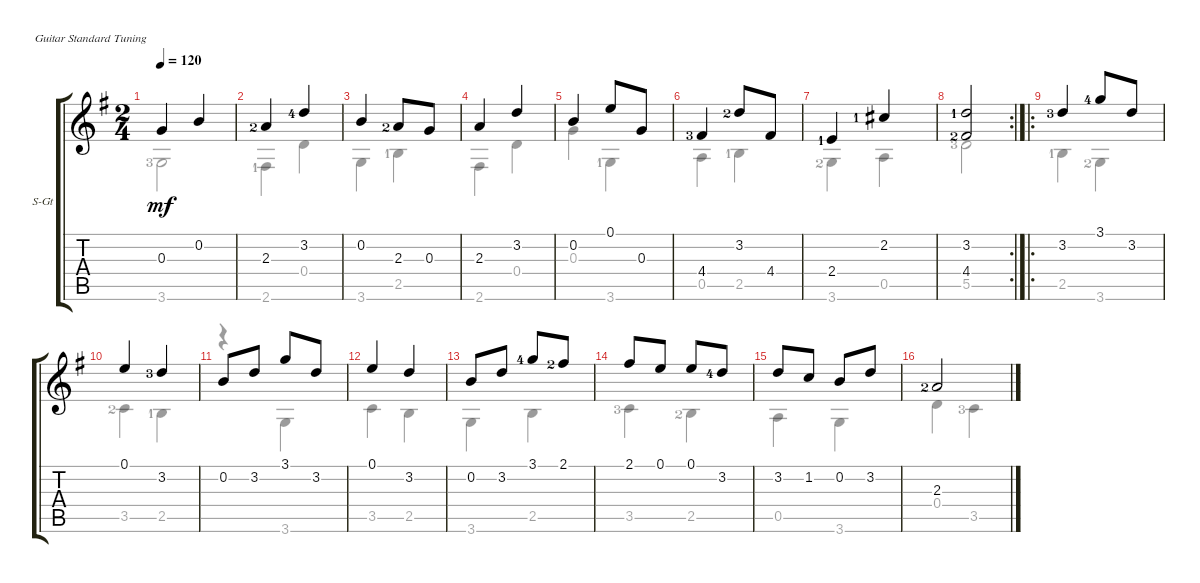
\defaultSystemsLayout 4
\bracketExtendMode groupsimilarinstruments
\firstSystemTrackNameOrientation horizontal
\otherSystemsTrackNameOrientation horizontal
\track ("Steel Guitar" "S-Gt") {instrument acousticguitarsteel}
\staff {score tabs}
\tuning (E4 B3 G3 D3 A2 E2)
\voice
\ts (2 4)
\tempo 120
\clef g2
\ks g
0.3.4{dy mf instrument acousticguitarsteel} 0.2.4 |
2.3{lf 3}.4 3.2{lf 5}.4 |
0.2.4 2.3{lf 3}.8 0.3.8 |
2.3.4 3.2.4 |
0.2.4 0.1.8 0.3.8 |
4.4{lf 4}.4 3.2{lf 3}.8 4.4.8 |
2.4{lf 2}.4 2.2{lf 2}.4 |
\rc 2
(3.2{lf 2} 4.4{lf 3}).2 |
\ro
3.2{lf 4}.4 3.1{lf 5}.8 3.2.8 |
0.1.4 3.2{lf 4}.4 |
0.2.8 3.2.8 3.1.8 3.2.8 |
0.1.4 3.2.4 |
0.2.8 3.2.8 3.1{lf 5}.8 2.1{lf 3}.8 |
2.1.8 0.1.8 0.1.8 3.2{lf 5}.8 |
3.2.8 1.2.8 0.2.8 3.2.8 |
2.3{lf 3}.2
\voice
\clef g2
\ottava regular
\simile none
\ks g
3.6{lf 4}.2{dy mf} |
2.6{lf 2}.4 0.4.4 |
3.6.4 2.5{lf 2}.4 |
2.6.4 0.4.4 |
0.3.4 3.6{lf 2}.4 |
0.5.4 2.5{lf 2}.4 |
3.6{lf 3}.4 0.5.4 |
5.5{lf 4}.2 |
2.5{lf 2}.4 3.6{lf 3}.4 |
3.5{lf 3}.4 2.5{lf 2}.4 |
r.4 3.6.4 |
3.5.4 2.5.4 |
3.6.4 2.5.4 |
3.5{lf 4}.4 2.5{lf 3}.4 |
0.5.4 3.6.4 |
0.4.4 3.5{lf 4}.4
